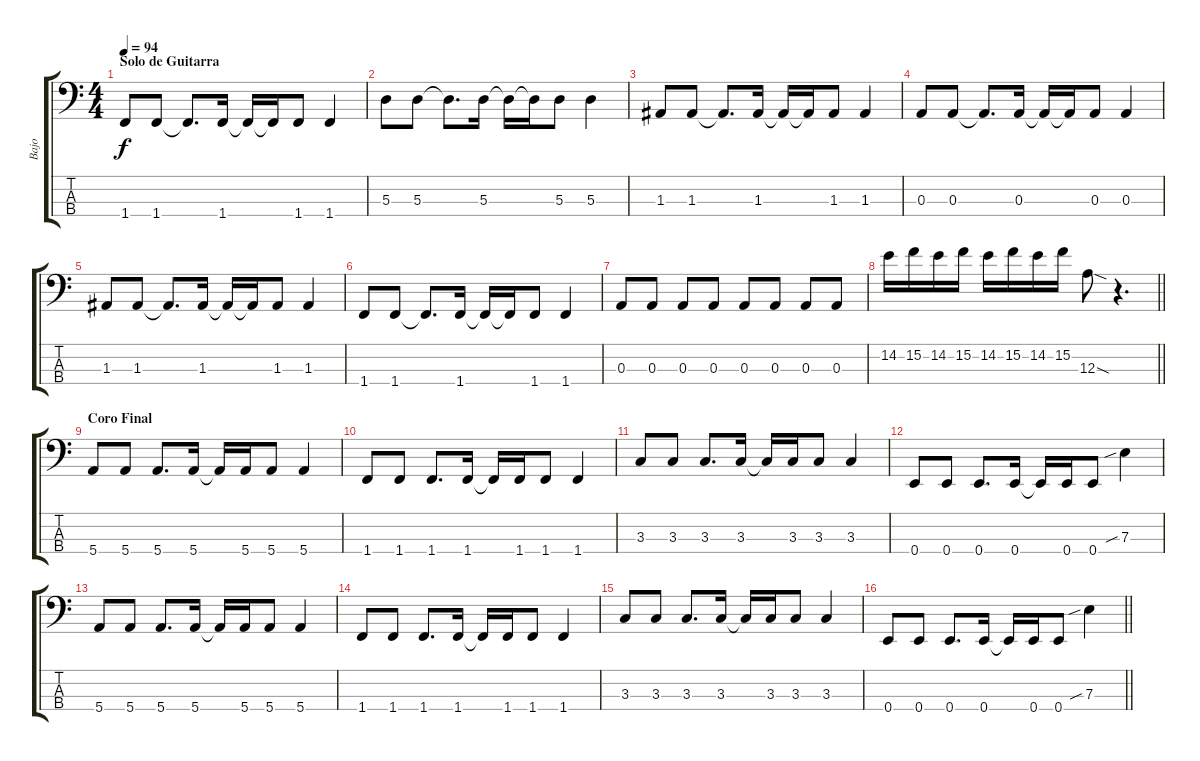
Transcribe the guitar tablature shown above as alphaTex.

\track ("Bajo" "Bajo") {instrument slapbass2}
\staff {score tabs}
\tuning (G2 D2 A1 E1) {hide}
\ts (4 4)
\section ("" "Solo de Guitarra")
\tempo 94
\clef f4
\ks c
1.4.8{dy f} 1.4.8 1.4{t}.8{d} 1.4.16 1.4{t}.16 1.4{t}.16 1.4.8 1.4.4 |
5.3.8 5.3.8 5.3{t}.8{d} 5.3.16 5.3{t}.16 5.3{t}.16 5.3.8 5.3.4 |
1.3.8 1.3.8 1.3{t}.8{d} 1.3.16 1.3{t}.16 1.3{t}.16 1.3.8 1.3.4 |
0.3.8 0.3.8 0.3{t}.8{d} 0.3.16 0.3{t}.16 0.3{t}.16 0.3.8 0.3.4 |
1.3.8 1.3.8 1.3{t}.8{d} 1.3.16 1.3{t}.16 1.3{t}.16 1.3.8 1.3.4 |
1.4.8 1.4.8 1.4{t}.8{d} 1.4.16 1.4{t}.16 1.4{t}.16 1.4.8 1.4.4 |
0.3.8 0.3.8 0.3.8 0.3.8 0.3.8 0.3.8 0.3.8 0.3.8 |
\barLineRight lightlight
14.2.16 15.2.16 14.2.16 15.2.16 14.2.16 15.2.16 14.2.16 15.2.16 12.3{sod}.8 r.4{d} |
\section ("" "Coro Final")
5.4.8 5.4.8 5.4.8{d} 5.4.16 5.4{t}.16 5.4.16 5.4.8 5.4.4 |
1.4.8 1.4.8 1.4.8{d} 1.4.16 1.4{t}.16 1.4.16 1.4.8 1.4.4 |
3.3.8 3.3.8 3.3.8{d} 3.3.16 3.3{t}.16 3.3.16 3.3.8 3.3.4 |
0.4.8 0.4.8 0.4.8{d} 0.4.16 0.4{t}.16 0.4.16 0.4.8 7.3{sib}.4 |
5.4.8 5.4.8 5.4.8{d} 5.4.16 5.4{t}.16 5.4.16 5.4.8 5.4.4 |
1.4.8 1.4.8 1.4.8{d} 1.4.16 1.4{t}.16 1.4.16 1.4.8 1.4.4 |
3.3.8 3.3.8 3.3.8{d} 3.3.16 3.3{t}.16 3.3.16 3.3.8 3.3.4 |
\barLineRight lightlight
0.4.8 0.4.8 0.4.8{d} 0.4.16 0.4{t}.16 0.4.16 0.4.8 7.3{sib}.4
